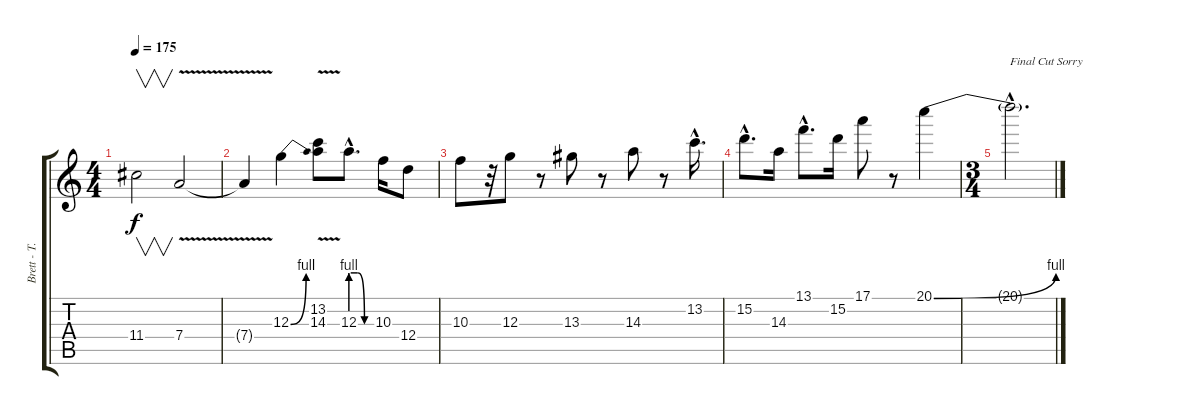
\track ("Brett - T.J." "Brett - T.") {instrument overdrivenguitar}
\staff {score tabs}
\tuning (E4 B3 G3 D3 A2 E2) {hide}
\ts (4 4)
\tempo 175
\clef g2
\ks c
11.4.2{v dy f} 7.4{v}.2 |
7.4{t}.4 12.3{be (bend 0 0 60 4)}.4 (13.2 14.3{v}).8 12.3{be (custom 0 4 20 4 40 0 60 0) hac}.8{d} 10.3.16 12.4.8 |
10.3.8 r.32 12.3.8 r.8 13.3.8 r.8 14.3.8 r.8 13.2{hac}.16{d} |
15.2{hac}.8{d} 14.3.16 13.1{hac}.8{d} 15.2.16 17.1.8 r.8 20.1{be (bend 0 0 60 4)}.4 |
\ts (3 4)
20.1{hac t}.2{d txt "Final Cut Sorry"}
